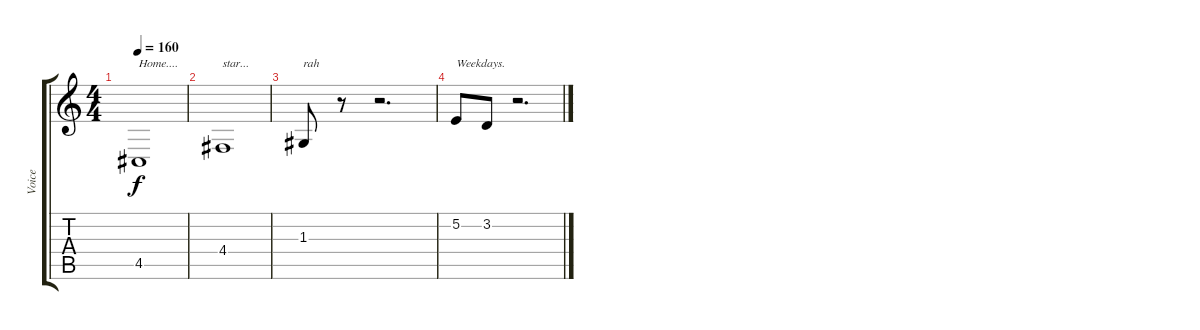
\track ("Voice" "Voice") {instrument clarinet}
\staff {score tabs}
\tuning (E4 B3 G3 D3 A2 E2) {hide}
\ts (4 4)
\section ("" "")
\tempo 160
\clef g2
\ks c
4.5.1{txt "Home...." dy f} |
4.4.1{txt "star..."} |
1.3.8{txt "rah"} r.8 r.2{d} |
5.2.8{txt "Weekdays."} 3.2.8 r.2{d}
